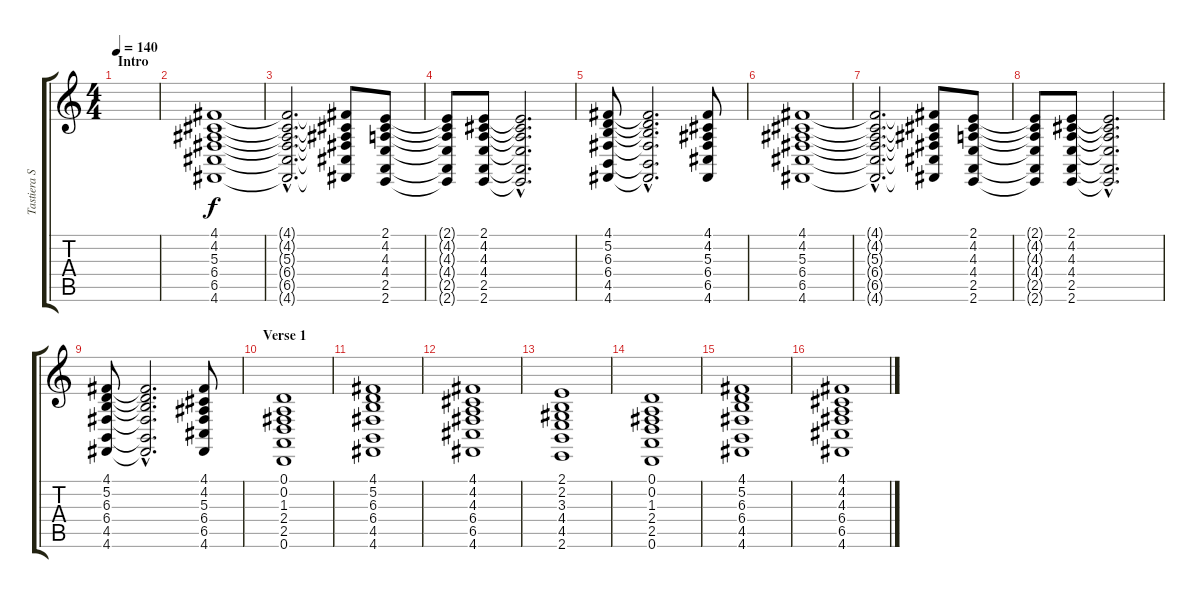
\track ("Tastiera Sx" "Tastiera S") {instrument stringensemble2}
\staff {score tabs}
\tuning (D4 A3 F3 C3 G2 D2) {hide}
\ts (4 4)
\section ("" "Intro")
\tempo 140
\clef g2
\ks c
|
(4.1 4.2 5.3 6.4 6.5 4.6).1 |
(4.1{hac t} 4.2{hac t} 5.3{hac t} 6.4{hac t} 6.5{hac t} 4.6{hac t}).2{d} (4.1{t} 4.2{t} 5.3{t} 6.4{t} 6.5{t} 4.6{t}).8 (2.1 4.2 4.3 4.4 2.5 2.6).8 |
(2.1{t} 4.2{t} 4.3{t} 4.4{t} 2.5{t} 2.6{t}).8 (2.1 4.2 4.3 4.4 2.5 2.6).8 (2.1{hac t} 4.2{hac t} 4.3{hac t} 4.4{hac t} 2.5{hac t} 2.6{hac t}).2{d} |
(4.1 5.2 6.3 6.4 4.5 4.6).8 (4.1{hac t} 5.2{hac t} 6.3{hac t} 6.4{hac t} 4.5{hac t} 4.6{hac t}).2{d} (4.1 4.2 5.3 6.4 6.5 4.6).8 |
(4.1 4.2 5.3 6.4 6.5 4.6).1 |
(4.1{hac t} 4.2{hac t} 5.3{hac t} 6.4{hac t} 6.5{hac t} 4.6{hac t}).2{d} (4.1{t} 4.2{t} 5.3{t} 6.4{t} 6.5{t} 4.6{t}).8 (2.1 4.2 4.3 4.4 2.5 2.6).8 |
(2.1{t} 4.2{t} 4.3{t} 4.4{t} 2.5{t} 2.6{t}).8 (2.1 4.2 4.3 4.4 2.5 2.6).8 (2.1{hac t} 4.2{hac t} 4.3{hac t} 4.4{hac t} 2.5{hac t} 2.6{hac t}).2{d} |
(4.1 5.2 6.3 6.4 4.5 4.6).8 (4.1{hac t} 5.2{hac t} 6.3{hac t} 6.4{hac t} 4.5{hac t} 4.6{hac t}).2{d} (4.1 4.2 5.3 6.4 6.5 4.6).8 |
\section ("" "Verse 1")
(0.1 0.2 1.3 2.4 2.5 0.6).1 |
(4.1 5.2 6.3 6.4 4.5 4.6).1 |
(4.1 4.2 4.3 6.4 6.5 4.6).1 |
(2.1 2.2 3.3 4.4 4.5 2.6).1 |
(0.1 0.2 1.3 2.4 2.5 0.6).1 |
(4.1 5.2 6.3 6.4 4.5 4.6).1 |
(4.1 4.2 4.3 6.4 6.5 4.6).1
